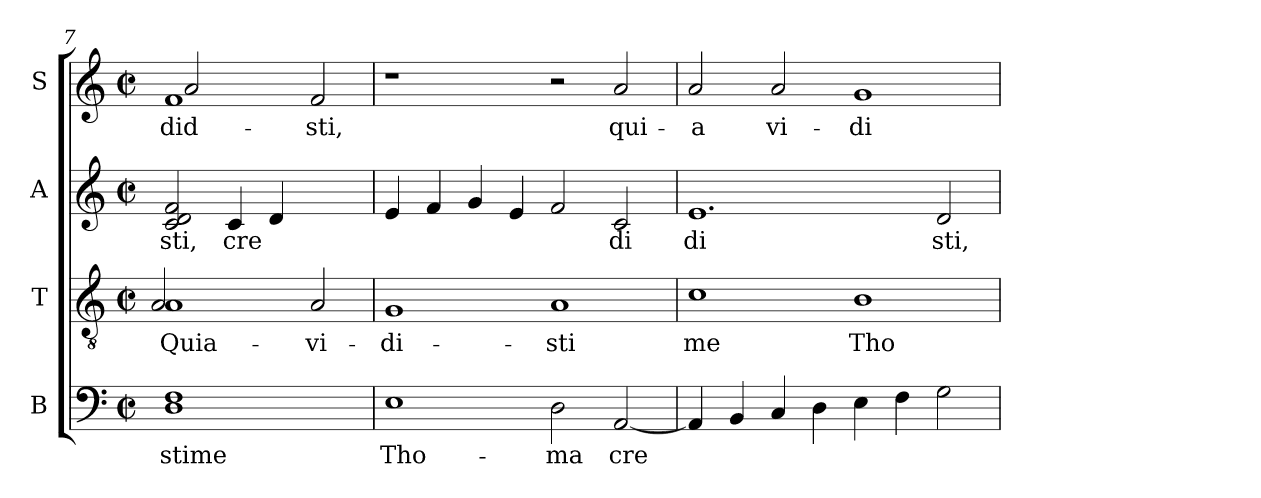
**kern	**text	**kern	**text	**kern	**text	**kern	**text
*part4	*part4	*part3	*part3	*part2	*part2	*part1	*part1
*staff4	*staff4	*staff3	*staff3	*staff2	*staff2	*staff1	*staff1
*I"B	*	*I"T	*	*I"A	*	*I"S	*
!!LO:LB:g=z
*clefF4	*	*clefGv2	*	*clefG2	*	*clefG2	*
*k[]	*	*k[]	*	*k[]	*	*k[]	*
*C:	*	*C:	*	*C:	*	*C:	*
*M2/2	*	*M2/2	*	*M2/2	*	*M2/2	*
*met(c|)	*	*met(c|)	*	*met(c|)	*	*met(c|)	*
=7	=7	=7	=7	=7	=7	=7	=7
!	!LO:LY:b:cj	!	!LO:LY:b:cj	!	!LO:LY:b:cj	!	!LO:LY:b:cj
*	*	*^	*	*	*	*^	*
1D 1F	-stime	1A	2A/	Quia-	2f/ 2d/ 2c/	sti,	1f	2a/	-did-
!	!	!	!	!	!	!LO:LY:b:cj	!	!	!
.	.	.	1ryy	.	4c/	cre	.	1ryy	.
!	!	!	!	!	!	!LO:LY:b:cj	!	!	!
.	.	.	.	.	4d/	.	.	.	.
!	!	!	!	!LO:LY:b:cj	!	!	!	!	!LO:LY:b:cj
2ryy	.	2A/	.	-vi-	2ryy	.	2f/	.	-sti,
*	*	*v	*v	*	*	*	*v	*v	*
=8	=8	=8	=8	=8	=8	=8	=8
!	!LO:LY:b:cj	!	!LO:LY:b:cj	!	!LO:LY:b:cj	!	!
1E	Tho-	1G	-di-	4e/	.	1r	.
!	!	!	!	!	!LO:LY:b:cj	!	!
.	.	.	.	4f/	.	.	.
!	!	!	!	!	!LO:LY:b:cj	!	!
.	.	.	.	4g/	.	.	.
!	!	!	!	!	!LO:LY:b:cj	!	!
.	.	.	.	4e/	.	.	.
!	!LO:LY:b:cj	!	!LO:LY:b:cj	!	!LO:LY:b:cj	!	!
2D\	-ma	1A	-sti	2f/	.	2r	.
!	!LO:LY:b:cj	!	!	!	!LO:LY:b:cj	!	!LO:LY:b:cj
[<2AA/	cre-	.	.	2c/	di	2a/	qui-
=9	=9	=9	=9	=9	=9	=9	=9
!	!LO:LY:b:cj	!	!LO:LY:b:cj	!	!LO:LY:b:cj	!	!LO:LY:b:cj
4AA/]	--	1c	me	1.e	di	2a/	-a
!	!LO:LY:b:cj	!	!	!	!	!	!
4BB/	--	.	.	.	.	.	.
!	!LO:LY:b:cj	!	!	!	!	!	!LO:LY:b:cj
4C/	--	.	.	.	.	2a/	vi-
!	!LO:LY:b:cj	!	!	!	!	!	!
4D\	--	.	.	.	.	.	.
!	!LO:LY:b:cj	!	!LO:LY:b:cj	!	!	!	!LO:LY:b:cj
4E\	--	1B	Tho-	.	.	1g	-di-
!	!LO:LY:b:cj	!	!	!	!	!	!
4F\	--	.	.	.	.	.	.
!	!LO:LY:b:cj	!	!	!	!LO:LY:b:cj	!	!
2G\	--	.	.	2d/	sti,	.	.
=	=	=	=	=	=	=	=
*-	*-	*-	*-	*-	*-	*-	*-
